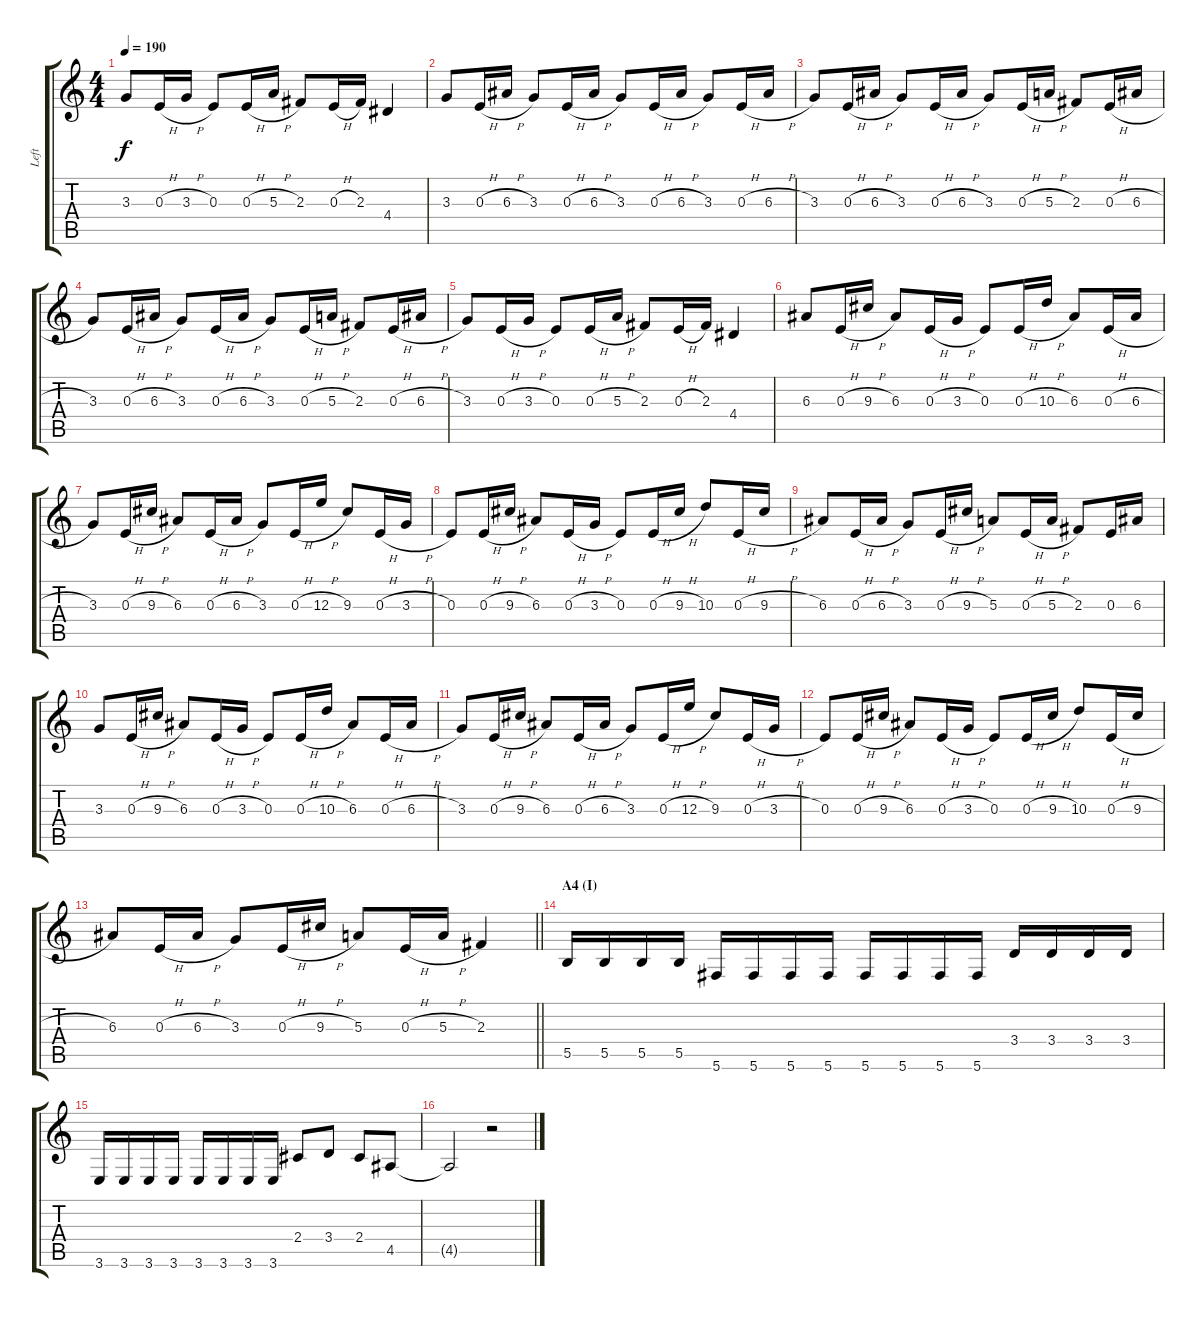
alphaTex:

\track ("Left" "Left") {instrument distortionguitar}
\staff {score tabs}
\tuning (Db4 Ab3 E3 B2 Gb2 Db2) {hide}
\ts (4 4)
\tempo 190
\clef g2
\ks c
3.3.8{dy f} 0.3{h}.16 3.3{h}.16 0.3.8 0.3{h}.16 5.3{h}.16 2.3.8 0.3{h}.16 2.3.16 4.4.4 |
3.3.8 0.3{h}.16 6.3{h}.16 3.3.8 0.3{h}.16 6.3{h}.16 3.3.8 0.3{h}.16 6.3{h}.16 3.3.8 0.3{h}.16 6.3{h}.16 |
3.3.8 0.3{h}.16 6.3{h}.16 3.3.8 0.3{h}.16 6.3{h}.16 3.3.8 0.3{h}.16 5.3{h}.16 2.3.8 0.3{h}.16 6.3{h}.16 |
3.3.8 0.3{h}.16 6.3{h}.16 3.3.8 0.3{h}.16 6.3{h}.16 3.3.8 0.3{h}.16 5.3{h}.16 2.3.8 0.3{h}.16 6.3{h}.16 |
3.3.8 0.3{h}.16 3.3{h}.16 0.3.8 0.3{h}.16 5.3{h}.16 2.3.8 0.3{h}.16 2.3.16 4.4.4 |
6.3.8 0.3{h}.16 9.3{h}.16 6.3.8 0.3{h}.16 3.3{h}.16 0.3.8 0.3{h}.16 10.3{h}.16 6.3.8 0.3{h}.16 6.3{h}.16 |
3.3.8 0.3{h}.16 9.3{h}.16 6.3.8 0.3{h}.16 6.3{h}.16 3.3.8 0.3{h}.16 12.3{h}.16 9.3.8 0.3{h}.16 3.3{h}.16 |
0.3.8 0.3{h}.16 9.3{h}.16 6.3.8 0.3{h}.16 3.3{h}.16 0.3.8 0.3{h}.16 9.3{h}.16 10.3.8 0.3{h}.16 9.3{h}.16 |
6.3.8 0.3{h}.16 6.3{h}.16 3.3.8 0.3{h}.16 9.3{h}.16 5.3.8 0.3{h}.16 5.3{h}.16 2.3.8 0.3.16 6.3.16 |
3.3.8 0.3{h}.16 9.3{h}.16 6.3.8 0.3{h}.16 3.3{h}.16 0.3.8 0.3{h}.16 10.3{h}.16 6.3.8 0.3{h}.16 6.3{h}.16 |
3.3.8 0.3{h}.16 9.3{h}.16 6.3.8 0.3{h}.16 6.3{h}.16 3.3.8 0.3{h}.16 12.3{h}.16 9.3.8 0.3{h}.16 3.3{h}.16 |
0.3.8 0.3{h}.16 9.3{h}.16 6.3.8 0.3{h}.16 3.3{h}.16 0.3.8 0.3{h}.16 9.3{h}.16 10.3.8 0.3{h}.16 9.3{h}.16 |
\barLineRight lightlight
6.3.8 0.3{h}.16 6.3{h}.16 3.3.8 0.3{h}.16 9.3{h}.16 5.3.8 0.3{h}.16 5.3{h}.16 2.3.4 |
\section ("" "A4 (I)")
5.5.16 5.5.16 5.5.16 5.5.16 5.6.16 5.6.16 5.6.16 5.6.16 5.6.16 5.6.16 5.6.16 5.6.16 3.4.16 3.4.16 3.4.16 3.4.16 |
3.6.16 3.6.16 3.6.16 3.6.16 3.6.16 3.6.16 3.6.16 3.6.16 2.4.8 3.4.8 2.4.8 4.5.8 |
4.5{t}.2 r.2
